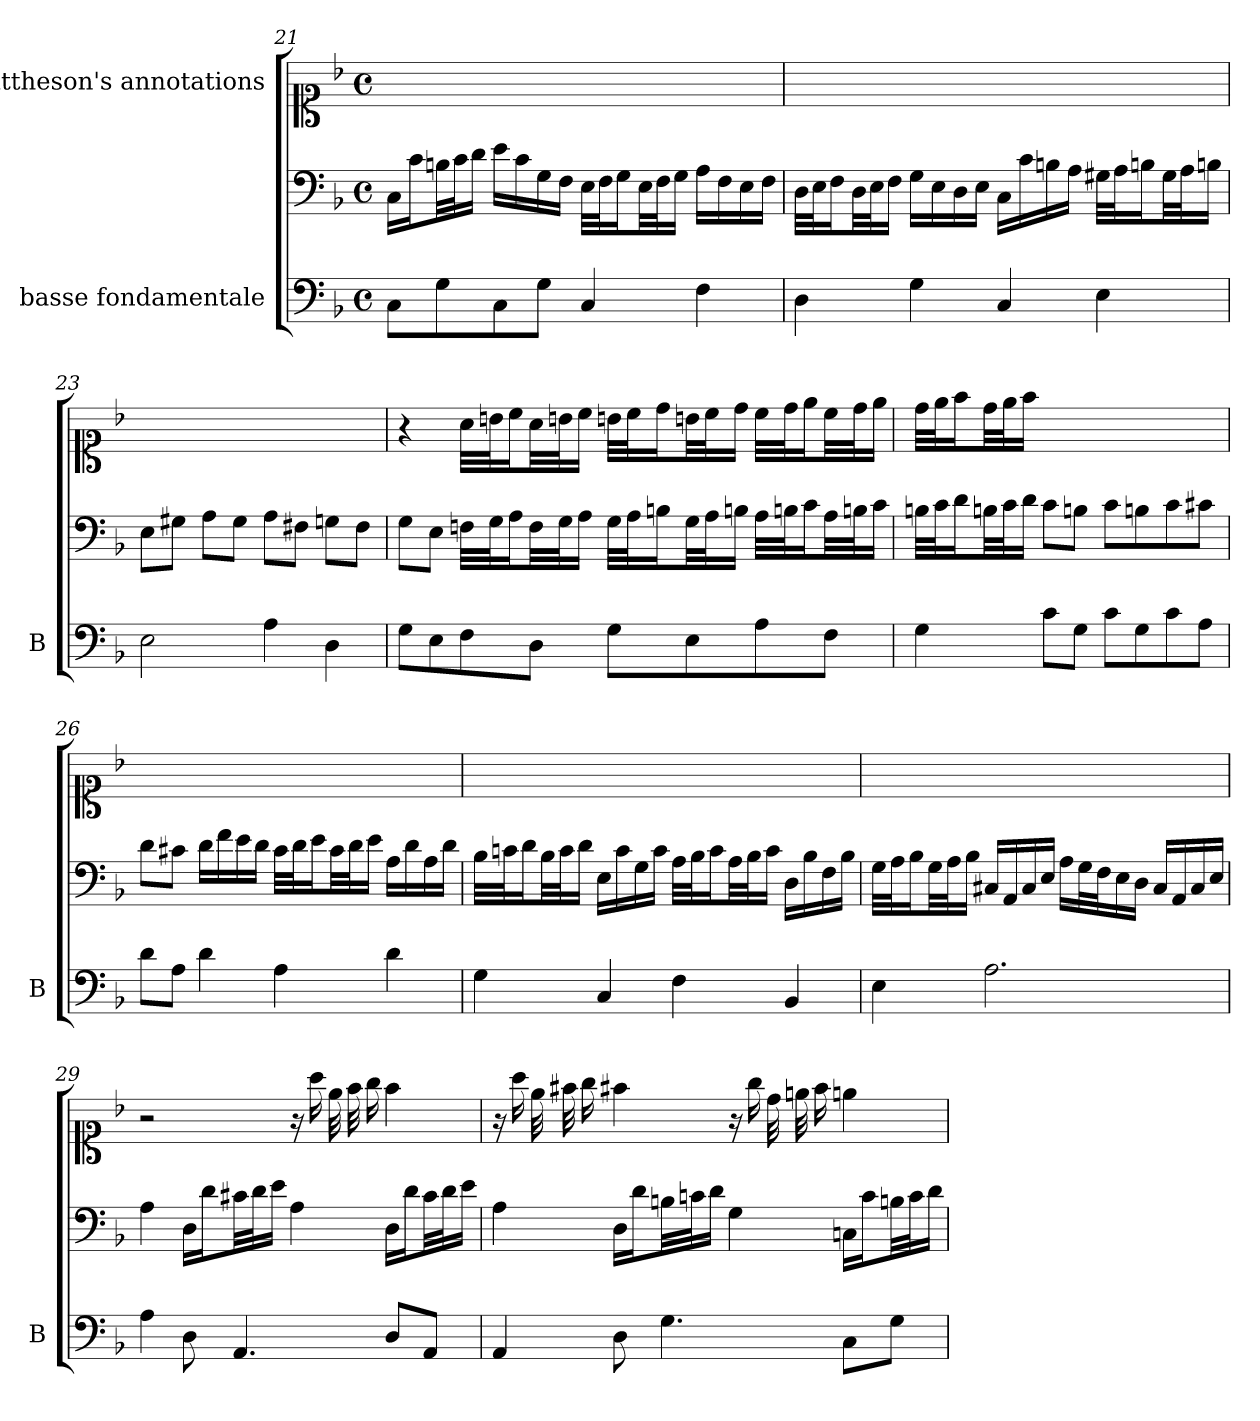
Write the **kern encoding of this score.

**kern	**kern	**kern
*part3	*part2	*part1
*staff3	*staff2	*staff1
*I"basse fondamentale	*	*I"Mattheson's annotations
*I'B	*	*
*clefF4	*clefF4	*clefC1
*k[b-]	*k[b-]	*k[b-]
*F:	*F:	*F:
*M4/4	*M4/4	*M4/4
*met(c)	*met(c)	*met(c)
=21	=21	=21
8C\L	16C\LL	1ryy
.	16c\J	.
8G\	32Bn\LL	.
.	32c\J	.
.	16d\JJ	.
8C\	16e\LL	.
.	16c\	.
8G\J	16G\	.
.	16F\JJ	.
4C/	32E\LLL	.
.	32F\J	.
.	16G\J	.
.	32E\LL	.
.	32F\J	.
.	16G\JJ	.
4F\	16A\LL	.
.	16F\	.
.	16E\	.
.	16F\JJ	.
=22	=22	=22
4D\	32D\LLL	1ryy
.	32E\J	.
.	16F\J	.
.	32D\LL	.
.	32E\J	.
.	16F\JJ	.
4G\	16G\LL	.
.	16E\	.
.	16D\	.
.	16E\JJ	.
4C/	16C\LL	.
.	16c\	.
.	16Bn\	.
.	16A\JJ	.
4E\	32G#X\LLL	.
.	32A\J	.
.	16Bn\J	.
.	32G#\LL	.
.	32A\J	.
.	16Bn\JJ	.
=23	=23	=23
2E\	8E\L	1ryy
.	8G#X\J	.
.	8A\L	.
.	8G#\J	.
4A\	8A\L	.
.	8F#X\J	.
4D\	8Gn\L	.
.	8F#\J	.
!!LO:PB:g=z
=24	=24	=24
8G\L	8G\L	4r
8E\	8E\J	.
8F\	32Fn\LLL	32a/LLL
.	32G\J	32bn\J
.	16A\J	16cc\J
8D\J	32F\LL	32a/LL
.	32G\J	32bn\J
.	16A\JJ	16cc\JJ
8G\L	32G\LLL	32bn\LLL
.	32A\J	32cc\J
.	16Bn\J	16dd\J
8E\	32G\LL	32bn\LL
.	32A\J	32cc\J
.	16Bn\JJ	16dd\JJ
8A\	32A\LLL	32cc\LLL
.	32Bn\J	32dd\J
.	16c\J	16ee\J
8F\J	32A\LL	32cc\LL
.	32Bn\J	32dd\J
.	16c\JJ	16ee\JJ
=25	=25	=25
4G\	32Bn\LLL	32dd\LLL
.	32c\J	32ee\J
.	16d\J	16ff\J
.	32Bn\LL	32dd\LL
.	32c\J	32ee\J
.	16d\JJ	16ff\JJ
8c\L	8c\L	2.ryy
8G\J	8Bn\J	.
8c\L	8c\L	.
8G\	8Bn\	.
8c\	8c\	.
8A\J	8c#X\J	.
=26	=26	=26
8d\L	8d\L	1ryy
8A\J	8c#X\J	.
4d\	16d\LL	.
.	16f\	.
.	16e\	.
.	16d\JJ	.
4A\	32c#\LLL	.
.	32d\J	.
.	16e\J	.
.	32c#\LL	.
.	32d\J	.
.	16e\JJ	.
4d\	16A\LL	.
.	16d\	.
.	16A\	.
.	16d\JJ	.
=27	=27	=27
4G\	32B-\LLL	1ryy
.	32cn\J	.
.	16d\J	.
.	32B-\LL	.
.	32c\J	.
.	16d\JJ	.
4C/	16E\LL	.
.	16c\	.
.	16G\	.
.	16c\JJ	.
4F\	32A\LLL	.
.	32B-\J	.
.	16c\J	.
.	32A\LL	.
.	32B-\J	.
.	16c\JJ	.
4BB-/	16D\LL	.
.	16B-\	.
.	16F\	.
.	16B-\JJ	.
=28	=28	=28
4E\	32G\LLL	1ryy
.	32A\J	.
.	16B-\J	.
.	32G\LL	.
.	32A\J	.
.	16B-\JJ	.
2.A\	16C#X/LL	.
.	16AA/	.
.	16C#/	.
.	16E/JJ	.
.	16A\LL	.
.	32G\L	.
.	32F\J	.
.	16E\	.
.	16D\JJ	.
.	16C#/LL	.
.	16AA/	.
.	16C#/	.
.	16E/JJ	.
=29	=29	=29
4A\	4A\	2r
8D\	16D\LL	.
.	16d\J	.
4.AA/	32c#X\LL	.
.	32d\J	.
.	16e\JJ	.
.	4A\	16r
.	.	16aa\LL
.	.	32ee\LL
.	.	32ff\J
.	.	16gg\JJ
8D/L	16D\LL	4ff\
.	16d\J	.
8AA/J	32c#\LL	.
.	32d\J	.
.	16e\JJ	.
=30	=30	=30
4AA/	4A\	16r
.	.	16aa\LL
.	.	32ee\LL
.	.	32ff#X\J
.	.	16gg\JJ
8D\	16D\LL	4ff#X\
.	16d\J	.
4.G\	32Bn\LL	.
.	32cn\J	.
.	16d\JJ	.
.	4G\	16r
.	.	16gg\LL
.	.	32dd\LL
.	.	32een\J
.	.	16ff#\JJ
8C\L	16Cn\LL	4een\
.	16c\J	.
8G\J	32Bn\LL	.
.	32c\J	.
.	16d\JJ	.
=	=	=
*-	*-	*-
